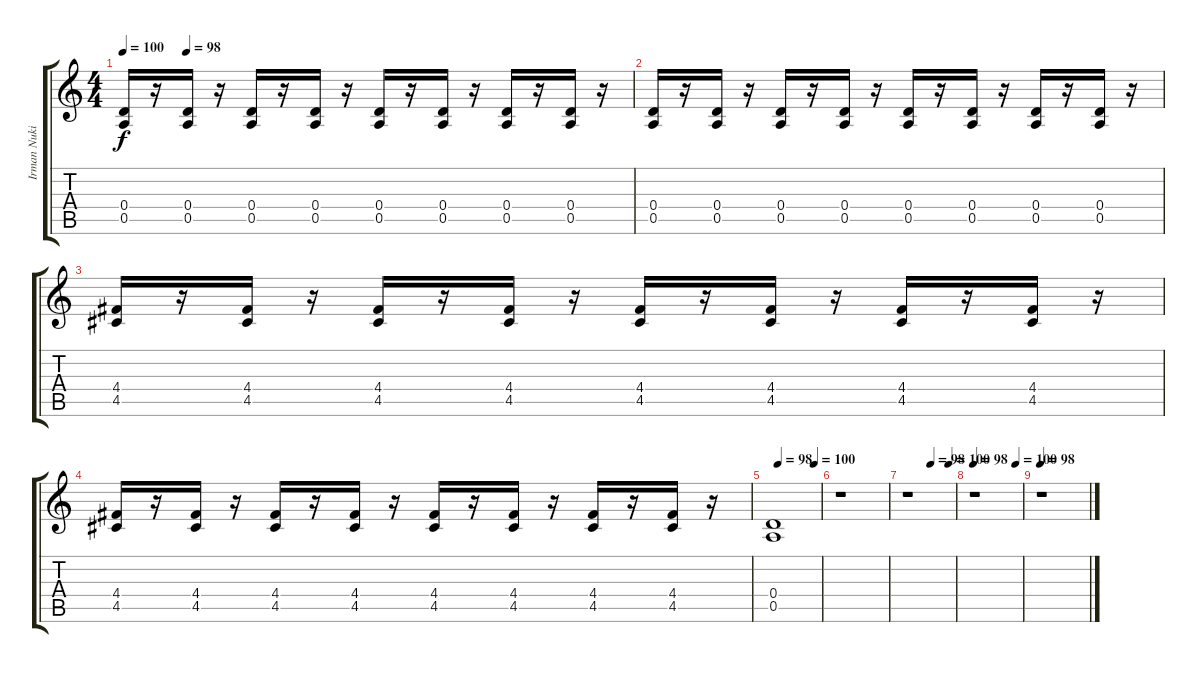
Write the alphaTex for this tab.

\track ("Irman Nuki Distortion" "Irman Nuki") {instrument distortionguitar}
\staff {score tabs}
\tuning (E4 B3 G3 D3 A2 E2) {hide}
\ts (4 4)
\tempo 100
\tempo (98 0.125)
\clef g2
\ks c
(0.4 0.5).16{dy f volume 9 balance 16 instrument distortionguitar} r.16 (0.4 0.5).16 r.16 (0.4 0.5).16 r.16 (0.4 0.5).16 r.16 (0.4 0.5).16 r.16 (0.4 0.5).16 r.16 (0.4 0.5).16 r.16 (0.4 0.5).16 r.16 |
(0.4 0.5).16 r.16 (0.4 0.5).16 r.16 (0.4 0.5).16 r.16 (0.4 0.5).16 r.16 (0.4 0.5).16 r.16 (0.4 0.5).16 r.16 (0.4 0.5).16 r.16 (0.4 0.5).16 r.16 |
(4.4 4.5).16 r.16 (4.4 4.5).16 r.16 (4.4 4.5).16 r.16 (4.4 4.5).16 r.16 (4.4 4.5).16 r.16 (4.4 4.5).16 r.16 (4.4 4.5).16 r.16 (4.4 4.5).16 r.16 |
(4.4 4.5).16 r.16 (4.4 4.5).16 r.16 (4.4 4.5).16 r.16 (4.4 4.5).16 r.16 (4.4 4.5).16 r.16 (4.4 4.5).16 r.16 (4.4 4.5).16 r.16 (4.4 4.5).16 r.16 |
\tempo (98 0.125)
\tempo (100 0.875)
(0.4 0.5).1 |
r.1 |
\tempo (98 0.5)
\tempo (100 0.875)
r.1 |
\tempo 98
\tempo (100 0.875)
r.1 |
\tempo 98
r.1
